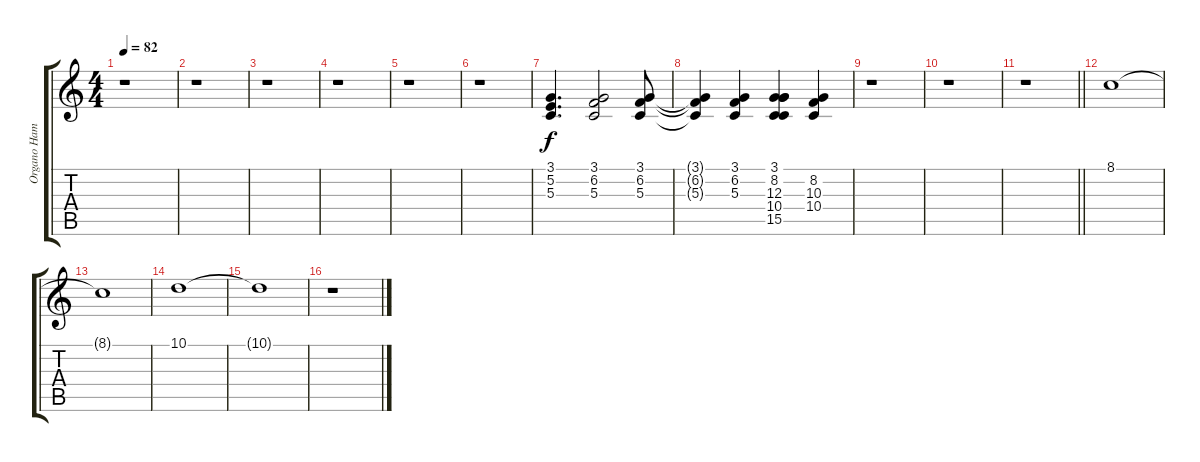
\track ("Organo Hammond" "Organo Ham") {instrument drawbarorgan}
\staff {score tabs}
\tuning (E4 B3 G3 D3 A2 E2) {hide}
\ts (4 4)
\tempo 82
\clef g2
\ks c
r.1{dy f} |
r.1 |
r.1 |
r.1 |
r.1 |
r.1 |
(3.1 5.2 5.3).4{d} (3.1 6.2 5.3).2 (3.1 6.2 5.3).8 |
(3.1{t} 6.2{t} 5.3{t}).4 (3.1 6.2 5.3).4 (3.1 8.2 12.3 10.4 15.5).4 (8.2 10.3 10.4).4 |
r.1 |
r.1 |
\barLineRight lightlight
r.1 |
8.1.1{volume 3} |
8.1{t}.1 |
10.1.1{volume 5} |
10.1{t}.1 |
r.1
